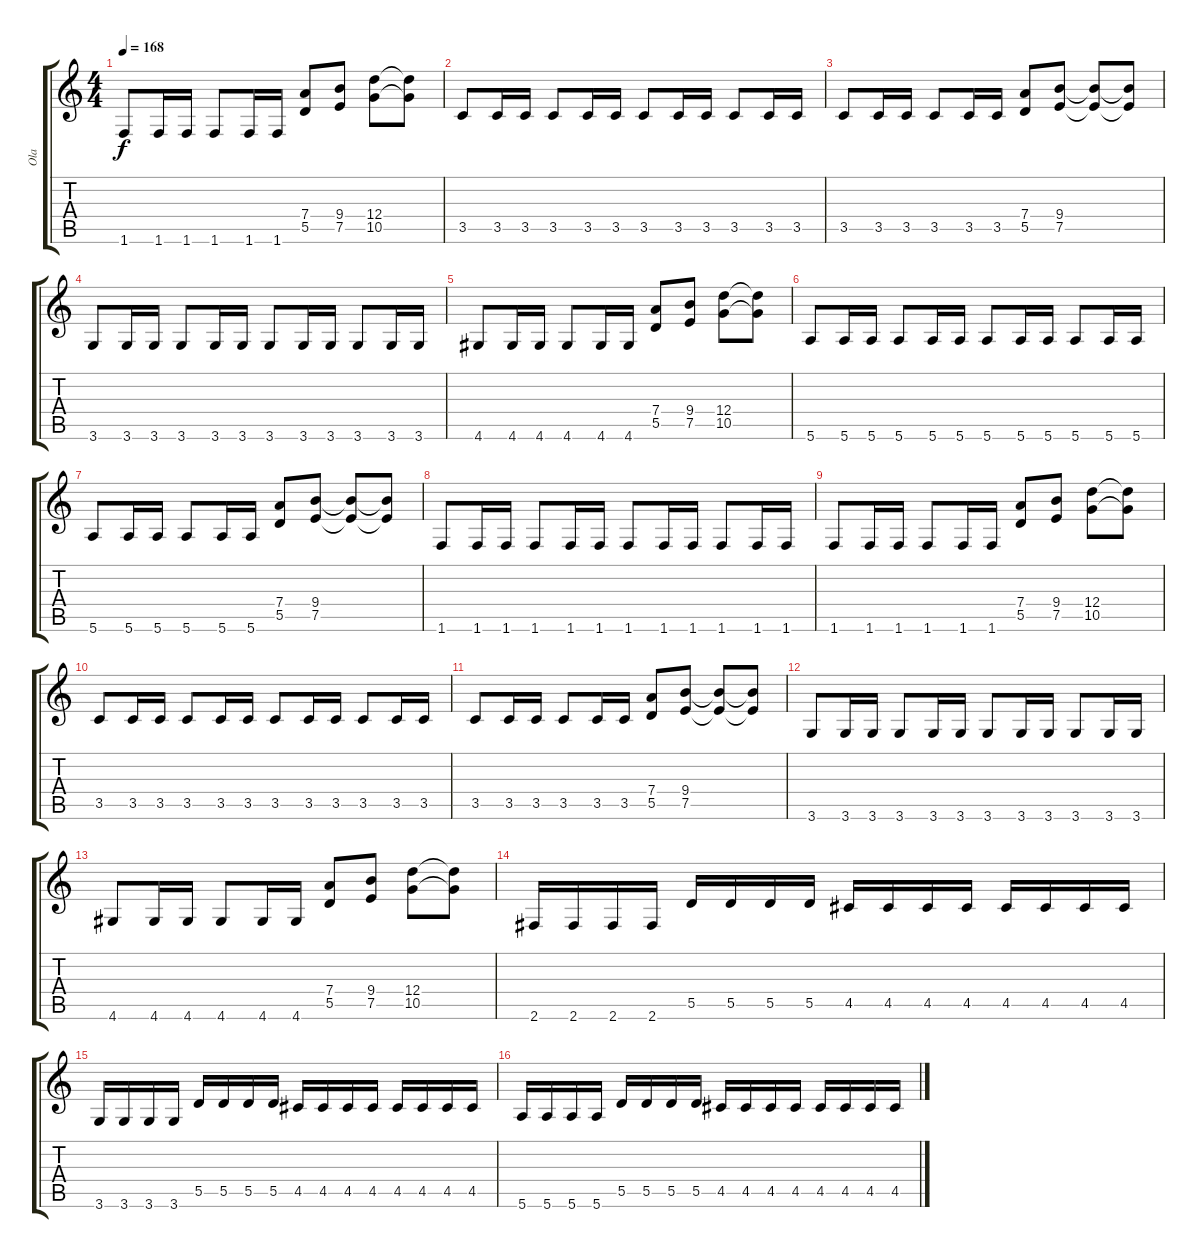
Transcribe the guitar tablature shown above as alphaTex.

\track ("Ola" "Ola") {instrument distortionguitar}
\staff {score tabs}
\tuning (E4 B3 G3 D3 A2 E2) {hide}
\ts (4 4)
\tempo 168
\clef g2
\ks c
1.6.8{dy f} 1.6.16 1.6.16 1.6.8 1.6.16 1.6.16 (7.4 5.5).8 (9.4 7.5).8 (12.4 10.5).8 (12.4{t} 10.5{t}).8 |
3.5.8 3.5.16 3.5.16 3.5.8 3.5.16 3.5.16 3.5.8 3.5.16 3.5.16 3.5.8 3.5.16 3.5.16 |
3.5.8 3.5.16 3.5.16 3.5.8 3.5.16 3.5.16 (7.4 5.5).8 (9.4 7.5).8 (9.4{t} 7.5{t}).8 (9.4{t} 7.5{t}).8 |
3.6.8 3.6.16 3.6.16 3.6.8 3.6.16 3.6.16 3.6.8 3.6.16 3.6.16 3.6.8 3.6.16 3.6.16 |
4.6.8 4.6.16 4.6.16 4.6.8 4.6.16 4.6.16 (7.4 5.5).8 (9.4 7.5).8 (12.4 10.5).8 (12.4{t} 10.5{t}).8 |
5.6.8 5.6.16 5.6.16 5.6.8 5.6.16 5.6.16 5.6.8 5.6.16 5.6.16 5.6.8 5.6.16 5.6.16 |
5.6.8 5.6.16 5.6.16 5.6.8 5.6.16 5.6.16 (7.4 5.5).8 (9.4 7.5).8 (9.4{t} 7.5{t}).8 (9.4{t} 7.5{t}).8 |
1.6.8 1.6.16 1.6.16 1.6.8 1.6.16 1.6.16 1.6.8 1.6.16 1.6.16 1.6.8 1.6.16 1.6.16 |
1.6.8 1.6.16 1.6.16 1.6.8 1.6.16 1.6.16 (7.4 5.5).8 (9.4 7.5).8 (12.4 10.5).8 (12.4{t} 10.5{t}).8 |
3.5.8 3.5.16 3.5.16 3.5.8 3.5.16 3.5.16 3.5.8 3.5.16 3.5.16 3.5.8 3.5.16 3.5.16 |
3.5.8 3.5.16 3.5.16 3.5.8 3.5.16 3.5.16 (7.4 5.5).8 (9.4 7.5).8 (9.4{t} 7.5{t}).8 (9.4{t} 7.5{t}).8 |
3.6.8 3.6.16 3.6.16 3.6.8 3.6.16 3.6.16 3.6.8 3.6.16 3.6.16 3.6.8 3.6.16 3.6.16 |
4.6.8 4.6.16 4.6.16 4.6.8 4.6.16 4.6.16 (7.4 5.5).8 (9.4 7.5).8 (12.4 10.5).8 (12.4{t} 10.5{t}).8 |
2.6.16 2.6.16 2.6.16 2.6.16 5.5.16 5.5.16 5.5.16 5.5.16 4.5.16 4.5.16 4.5.16 4.5.16 4.5.16 4.5.16 4.5.16 4.5.16 |
3.6.16 3.6.16 3.6.16 3.6.16 5.5.16 5.5.16 5.5.16 5.5.16 4.5.16 4.5.16 4.5.16 4.5.16 4.5.16 4.5.16 4.5.16 4.5.16 |
5.6.16 5.6.16 5.6.16 5.6.16 5.5.16 5.5.16 5.5.16 5.5.16 4.5.16 4.5.16 4.5.16 4.5.16 4.5.16 4.5.16 4.5.16 4.5.16
